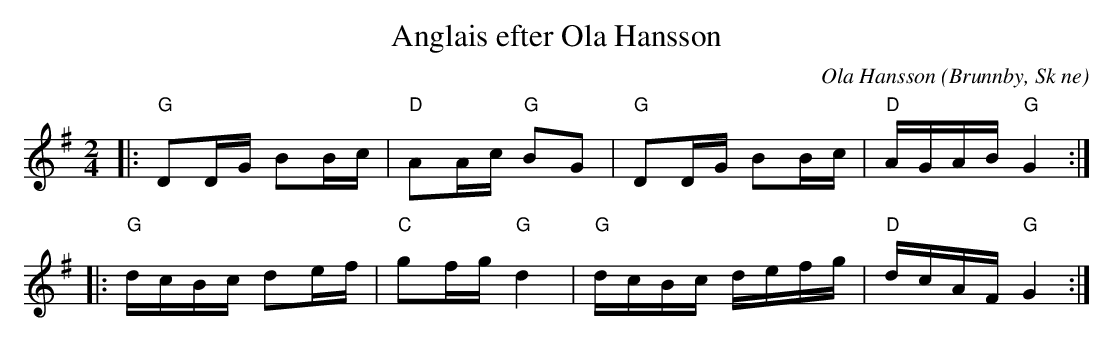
X:1
T:Anglais efter Ola Hansson
C:Ola Hansson
O:Brunnby, Sk ne
M:2/4
L:1/16
K:G
|: "G"D2DG B2Bc | "D"A2Ac  "G"B2G2 | "G"D2DG B2Bc | "D"AGAB "G"G4 :|
|: "G"dcBc d2ef | "C"g2fg "G"d4 | "G"dcBc defg | "D"dcAF "G"G4 :|
